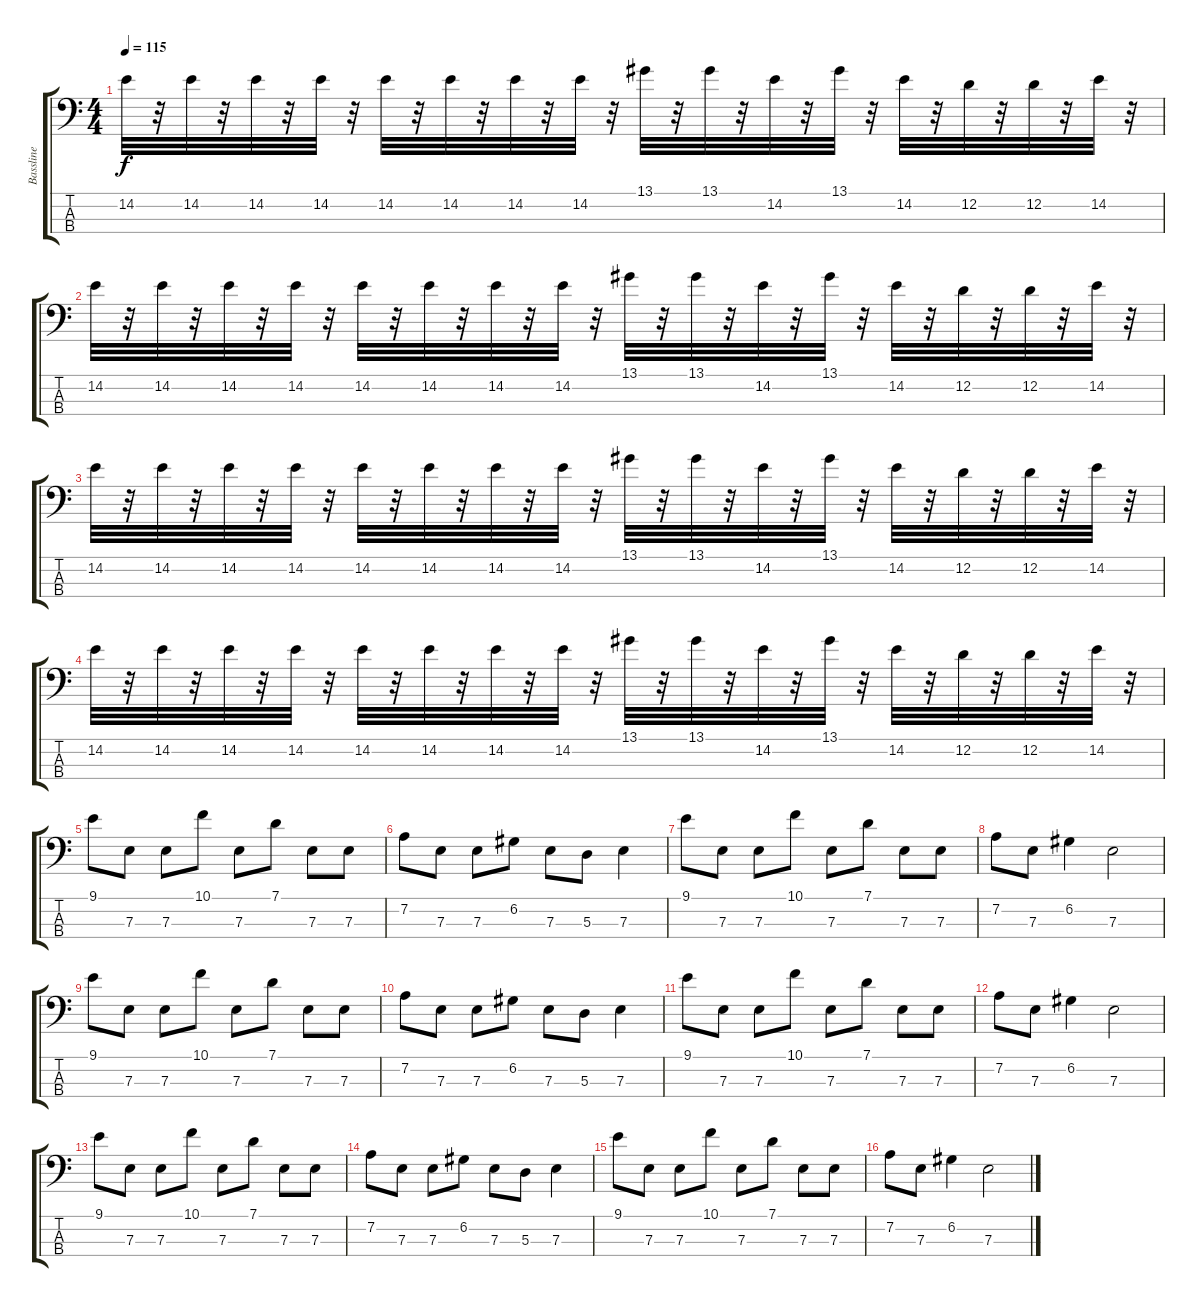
\track ("Bassline" "Bassline") {instrument electricbassfinger}
\staff {score tabs}
\tuning (G2 D2 A1 E1) {hide}
\ts (4 4)
\tempo 115
\clef f4
\ks c
14.2.32{dy f} r.32 14.2.32 r.32 14.2.32 r.32 14.2.32 r.32 14.2.32 r.32 14.2.32 r.32 14.2.32 r.32 14.2.32 r.32 13.1.32 r.32 13.1.32 r.32 14.2.32 r.32 13.1.32 r.32 14.2.32 r.32 12.2.32 r.32 12.2.32 r.32 14.2.32 r.32 |
14.2.32 r.32 14.2.32 r.32 14.2.32 r.32 14.2.32 r.32 14.2.32 r.32 14.2.32 r.32 14.2.32 r.32 14.2.32 r.32 13.1.32 r.32 13.1.32 r.32 14.2.32 r.32 13.1.32 r.32 14.2.32 r.32 12.2.32 r.32 12.2.32 r.32 14.2.32 r.32 |
14.2.32 r.32 14.2.32 r.32 14.2.32 r.32 14.2.32 r.32 14.2.32 r.32 14.2.32 r.32 14.2.32 r.32 14.2.32 r.32 13.1.32 r.32 13.1.32 r.32 14.2.32 r.32 13.1.32 r.32 14.2.32 r.32 12.2.32 r.32 12.2.32 r.32 14.2.32 r.32 |
14.2.32 r.32 14.2.32 r.32 14.2.32 r.32 14.2.32 r.32 14.2.32 r.32 14.2.32 r.32 14.2.32 r.32 14.2.32 r.32 13.1.32 r.32 13.1.32 r.32 14.2.32 r.32 13.1.32 r.32 14.2.32 r.32 12.2.32 r.32 12.2.32 r.32 14.2.32 r.32 |
9.1.8 7.3.8 7.3.8 10.1.8 7.3.8 7.1.8 7.3.8 7.3.8 |
7.2.8 7.3.8 7.3.8 6.2.8 7.3.8 5.3.8 7.3.4 |
9.1.8 7.3.8 7.3.8 10.1.8 7.3.8 7.1.8 7.3.8 7.3.8 |
7.2.8 7.3.8 6.2.4 7.3.2 |
9.1.8 7.3.8 7.3.8 10.1.8 7.3.8 7.1.8 7.3.8 7.3.8 |
7.2.8 7.3.8 7.3.8 6.2.8 7.3.8 5.3.8 7.3.4 |
9.1.8 7.3.8 7.3.8 10.1.8 7.3.8 7.1.8 7.3.8 7.3.8 |
7.2.8 7.3.8 6.2.4 7.3.2 |
9.1.8 7.3.8 7.3.8 10.1.8 7.3.8 7.1.8 7.3.8 7.3.8 |
7.2.8 7.3.8 7.3.8 6.2.8 7.3.8 5.3.8 7.3.4 |
9.1.8 7.3.8 7.3.8 10.1.8 7.3.8 7.1.8 7.3.8 7.3.8 |
7.2.8 7.3.8 6.2.4 7.3.2
